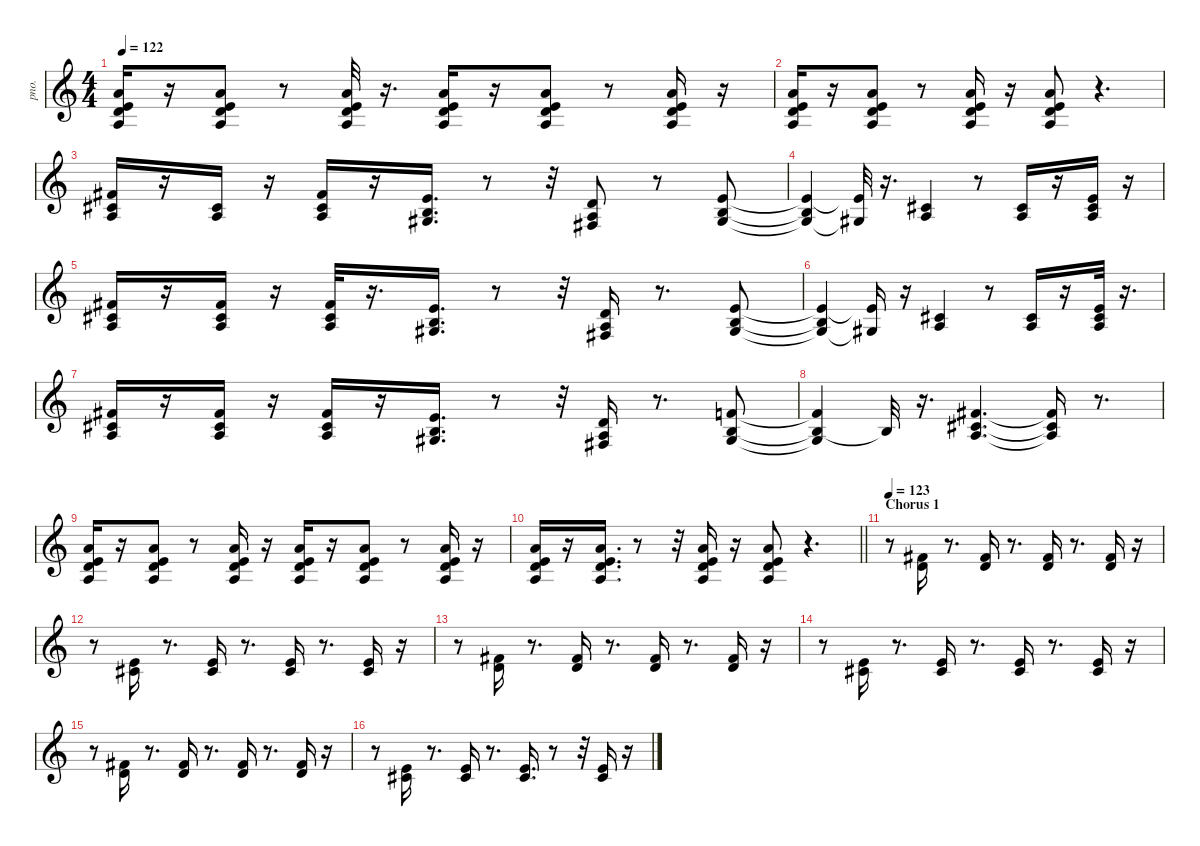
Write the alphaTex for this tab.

\defaultSystemsLayout 4
\hideDynamics
\bracketExtendMode nobrackets
\otherSystemsTrackNameOrientation horizontal
\track ("Piano" "pno.") {instrument brightacousticpiano}
\staff {score}
\tuning (E4 B3 G3 D3 A2 E2)
\ts (4 4)
\tempo 122
\clef g2
\ks c
(5.1 5.2 7.3 7.4).16{dy ff beam Up} r.16{beam Up} (5.1 5.2 7.3 7.4).8{beam Up} r.8{beam Up} (5.1 5.2 7.3 7.4).32{beam Up} r.16{d beam Up} (5.1 5.2 7.3 7.4).16{beam Up} r.16{beam Up} (5.1 5.2 7.3 7.4).8{beam Up} r.8{beam Up} (5.1 5.2 7.3 7.4).16{beam Up} r.16{beam Up} |
(5.1 5.2 7.3 7.4).16{beam Up} r.16{beam Up} (5.1 5.2 7.3 7.4).8{beam Up} r.8{beam Up} (5.1 5.2 7.3 7.4).16{beam Up} r.16{beam Up} (5.1 5.2 7.3 7.4).8{beam Up} r.4{d beam Up} |
(7.2{acc #} 6.3{acc #} 7.4).16{beam Up} r.16{beam Up} (6.3{acc #} 7.4).16{beam Up} r.16{beam Up} (7.2{acc #} 6.3{acc #} 7.4).16{beam Up} r.16{beam Up} (0.1 0.2 6.4{acc #}).16{d beam Up} r.8{beam Up} r.32{beam Up} (7.3 7.4 9.5{acc #}).8{beam Up} r.8{beam Up} (0.1 0.2 6.4{acc #}).8{beam Up} |
(0.1{t} 0.2{t} 6.4{t acc #}).4{beam Up} (0.1{t} 6.4{t acc #}).32{beam Up} r.16{d beam Up} (6.3{acc #} 7.4).4{beam Up} r.8{beam Up} (6.3{acc #} 7.4).16{beam Up} r.16{beam Up} (0.1 6.3{acc #} 7.4).16{beam Up} r.16{beam Up} |
(7.2{acc #} 6.3{acc #} 7.4).16{beam Up} r.16{beam Up} (7.2{acc #} 6.3{acc #} 7.4).16{beam Up} r.16{beam Up} (7.2{acc #} 6.3{acc #} 7.4).32{beam Up} r.16{d beam Up} (0.1 0.2 6.4{acc #}).16{d beam Up} r.8{beam Up} r.32{beam Up} (3.2 2.3 4.4{acc #}).16{beam Up} r.8{d beam Up} (0.1 0.2 1.3{acc #}).8{beam Up} |
(0.1{t} 0.2{t} 1.3{t acc #}).4{beam Up} (0.1{t} 1.3{t acc #}).16{beam Up} r.16{beam Up} (2.2{acc #} 2.3).4{beam Up} r.8{beam Up} (2.2{acc #} 2.3).16{beam Up} r.16{beam Up} (0.1 2.2{acc #} 2.3).32{beam Up} r.16{d beam Up} |
(2.1{acc #} 2.2{acc #} 2.3).16{beam Up} r.16{beam Up} (2.1{acc #} 2.2{acc #} 2.3).16{beam Up} r.16{beam Up} (2.1{acc #} 2.2{acc #} 2.3).16{beam Up} r.16{beam Up} (0.1 0.2 1.3{acc #}).16{d beam Up} r.8{beam Up} r.32{beam Up} (3.2 2.3 4.4{acc #}).16{beam Up} r.8{d beam Up} (1.1 0.2 1.3{acc #}).8{beam Up} |
(1.1{t} 0.2{t} 1.3{t acc #}).4{beam Up} 0.2{t}.32{beam Up} r.16{d beam Up} (2.1{acc #} 2.2{acc #} 2.3).4{d beam Up} (2.1{t acc #} 2.2{t acc #} 2.3{t}).16{beam Up} r.8{d beam Up} |
(5.1 5.2 7.3 7.4).16{beam Up} r.16{beam Up} (5.1 5.2 7.3 7.4).8{beam Up} r.8{beam Up} (5.1 5.2 7.3 7.4).16{beam Up} r.16{beam Up} (5.1 5.2 7.3 7.4).16{beam Up} r.16{beam Up} (5.1 5.2 7.3 7.4).8{beam Up} r.8{beam Up} (5.1 5.2 7.3 7.4).16{beam Up} r.16{beam Up} |
\barLineRight lightlight
(5.1 5.2 7.3 7.4).16{beam Up} r.16{beam Up} (5.1 5.2 7.3 7.4).16{d beam Up} r.8{beam Up} r.32{beam Up} (5.1 5.2 7.3 7.4).16{beam Up} r.16{beam Up} (5.1 5.2 7.3 7.4).8{beam Up} r.4{d beam Up} |
\section ("" "Chorus 1")
\tempo 123
r.8{beam Down} (7.2{acc #} 7.3).16{beam Up} r.8{d beam Up} (7.2{acc #} 7.3).16{beam Up} r.8{d beam Up} (7.2{acc #} 7.3).16{beam Up} r.8{d beam Up} (7.2{acc #} 7.3).16{beam Up} r.16{beam Up} |
r.8{beam Down} (0.1 6.3{acc #}).16{beam Up} r.8{d beam Up} (0.1 6.3{acc #}).16{beam Up} r.8{d beam Up} (0.1 6.3{acc #}).16{beam Up} r.8{d beam Up} (0.1 6.3{acc #}).16{beam Up} r.16{beam Up} |
r.8{beam Down} (7.2{acc #} 7.3).16{beam Up} r.8{d beam Up} (7.2{acc #} 7.3).16{beam Up} r.8{d beam Up} (7.2{acc #} 7.3).16{beam Up} r.8{d beam Up} (7.2{acc #} 7.3).16{beam Up} r.16{beam Up} |
r.8{beam Down} (0.1 6.3{acc #}).16{beam Up} r.8{d beam Up} (0.1 6.3{acc #}).16{beam Up} r.8{d beam Up} (0.1 6.3{acc #}).16{beam Up} r.8{d beam Up} (0.1 6.3{acc #}).16{beam Up} r.16{beam Up} |
r.8{beam Down} (7.2{acc #} 7.3).16{beam Up} r.8{d beam Up} (7.2{acc #} 7.3).16{beam Up} r.8{d beam Up} (7.2{acc #} 7.3).16{beam Up} r.8{d beam Up} (7.2{acc #} 7.3).16{beam Up} r.16{beam Up} |
r.8{beam Down} (0.1 6.3{acc #}).16{beam Up} r.8{d beam Up} (0.1 6.3{acc #}).16{beam Up} r.8{d beam Up} (0.1 6.3{acc #}).16{d beam Up} r.8{beam Up} r.32{beam Up} (0.1 6.3{acc #}).16{beam Up} r.16{beam Up}
